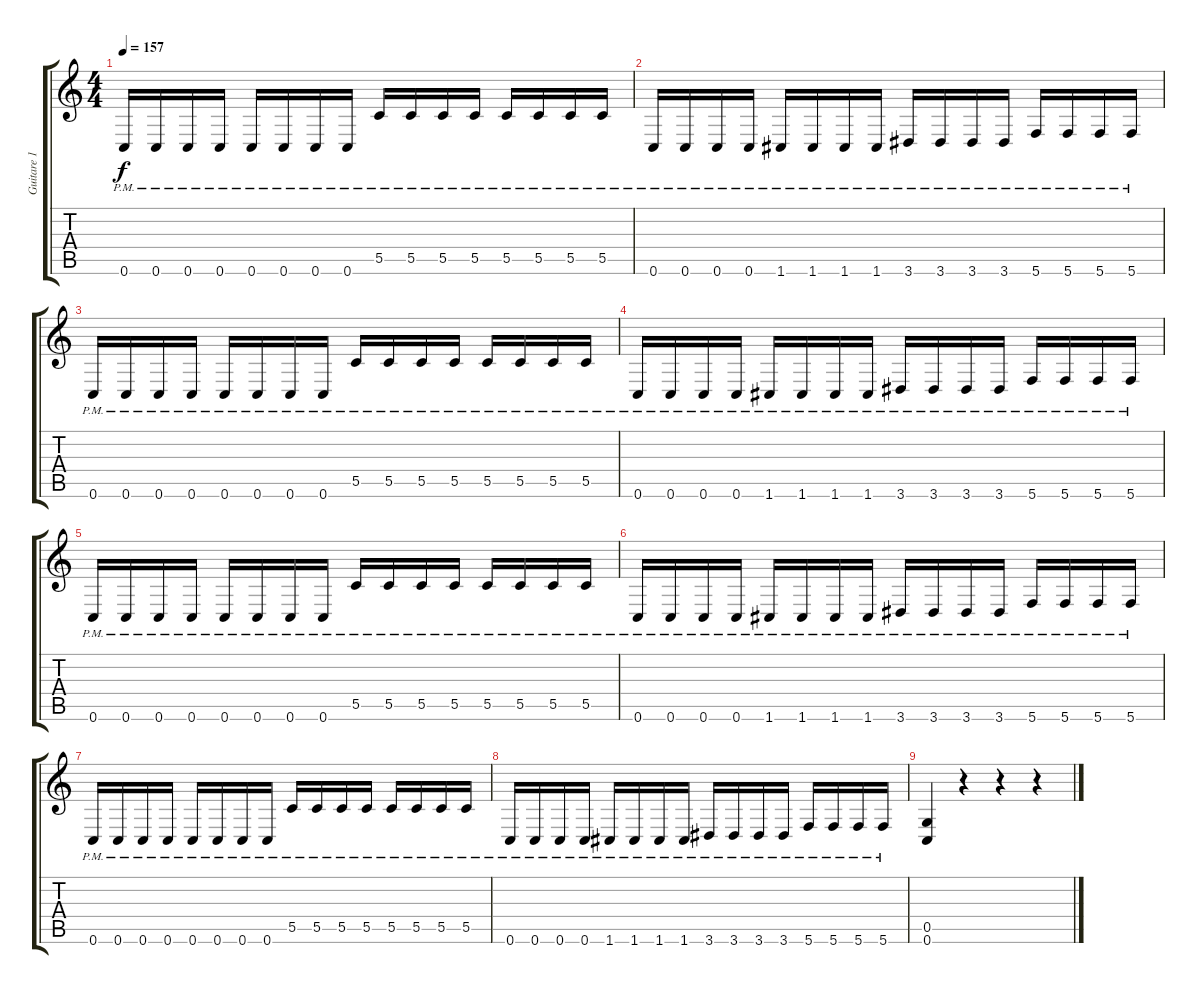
\track ("Guitare 1" "Guitare 1") {instrument distortionguitar}
\staff {score tabs}
\tuning (D4 A3 F3 C3 G2 C2) {hide}
\ts (4 4)
\tempo 157
\clef g2
\ks c
0.6{pm}.16{dy f} 0.6{pm}.16 0.6{pm}.16 0.6{pm}.16 0.6{pm}.16 0.6{pm}.16 0.6{pm}.16 0.6{pm}.16 5.5{pm}.16 5.5{pm}.16 5.5{pm}.16 5.5{pm}.16 5.5{pm}.16 5.5{pm}.16 5.5{pm}.16 5.5{pm}.16 |
0.6{pm}.16 0.6{pm}.16 0.6{pm}.16 0.6{pm}.16 1.6{pm}.16 1.6{pm}.16 1.6{pm}.16 1.6{pm}.16 3.6{pm}.16 3.6{pm}.16 3.6{pm}.16 3.6{pm}.16 5.6{pm}.16 5.6{pm}.16 5.6{pm}.16 5.6{pm}.16 |
0.6{pm}.16 0.6{pm}.16 0.6{pm}.16 0.6{pm}.16 0.6{pm}.16 0.6{pm}.16 0.6{pm}.16 0.6{pm}.16 5.5{pm}.16 5.5{pm}.16 5.5{pm}.16 5.5{pm}.16 5.5{pm}.16 5.5{pm}.16 5.5{pm}.16 5.5{pm}.16 |
0.6{pm}.16 0.6{pm}.16 0.6{pm}.16 0.6{pm}.16 1.6{pm}.16 1.6{pm}.16 1.6{pm}.16 1.6{pm}.16 3.6{pm}.16 3.6{pm}.16 3.6{pm}.16 3.6{pm}.16 5.6{pm}.16 5.6{pm}.16 5.6{pm}.16 5.6{pm}.16 |
0.6{pm}.16 0.6{pm}.16 0.6{pm}.16 0.6{pm}.16 0.6{pm}.16 0.6{pm}.16 0.6{pm}.16 0.6{pm}.16 5.5{pm}.16 5.5{pm}.16 5.5{pm}.16 5.5{pm}.16 5.5{pm}.16 5.5{pm}.16 5.5{pm}.16 5.5{pm}.16 |
0.6{pm}.16 0.6{pm}.16 0.6{pm}.16 0.6{pm}.16 1.6{pm}.16 1.6{pm}.16 1.6{pm}.16 1.6{pm}.16 3.6{pm}.16 3.6{pm}.16 3.6{pm}.16 3.6{pm}.16 5.6{pm}.16 5.6{pm}.16 5.6{pm}.16 5.6{pm}.16 |
0.6{pm}.16 0.6{pm}.16 0.6{pm}.16 0.6{pm}.16 0.6{pm}.16 0.6{pm}.16 0.6{pm}.16 0.6{pm}.16 5.5{pm}.16 5.5{pm}.16 5.5{pm}.16 5.5{pm}.16 5.5{pm}.16 5.5{pm}.16 5.5{pm}.16 5.5{pm}.16 |
0.6{pm}.16 0.6{pm}.16 0.6{pm}.16 0.6{pm}.16 1.6{pm}.16 1.6{pm}.16 1.6{pm}.16 1.6{pm}.16 3.6{pm}.16 3.6{pm}.16 3.6{pm}.16 3.6{pm}.16 5.6{pm}.16 5.6{pm}.16 5.6{pm}.16 5.6{pm}.16 |
(0.5 0.6).4 r.4 r.4 r.4
